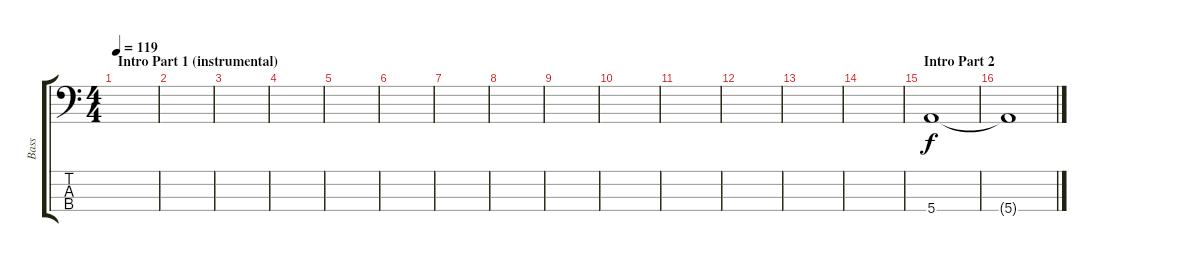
\track ("Bass" "Bass") {instrument electricbasspick}
\staff {score tabs}
\tuning (G2 D2 A1 E1) {hide}
\ts (4 4)
\section ("" "Intro Part 1 (instrumental)")
\tempo 119
\clef f4
\ks c
|
|
|
|
|
|
|
|
|
|
|
|
|
|
\section ("" "Intro Part 2")
5.4.1 |
5.4{t}.1
